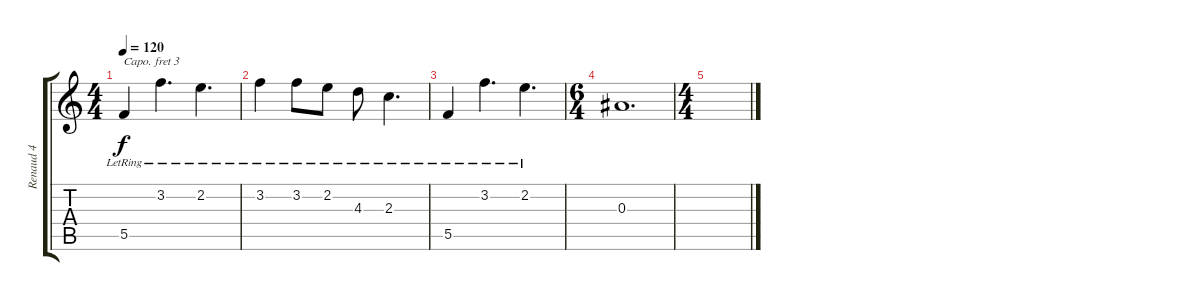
\track ("Renaud 4" "Renaud 4") {instrument electricguitarclean}
\staff {score tabs}
\capo 3
\tuning (E4 B3 G3 D3 A2 E2) {hide}
\ts (4 4)
\tempo 120
\clef g2
\ks c
5.5{lr}.4{dy f} 3.2{lr}.4{d} 2.2{lr}.4{d} |
3.2{lr}.4 3.2{lr}.8 2.2{lr}.8 4.3{lr}.8 2.3{lr}.4{d} |
5.5{lr}.4 3.2{lr}.4{d} 2.2{lr}.4{d} |
\ts (6 4)
0.3.1{d} |
\ts (4 4)
